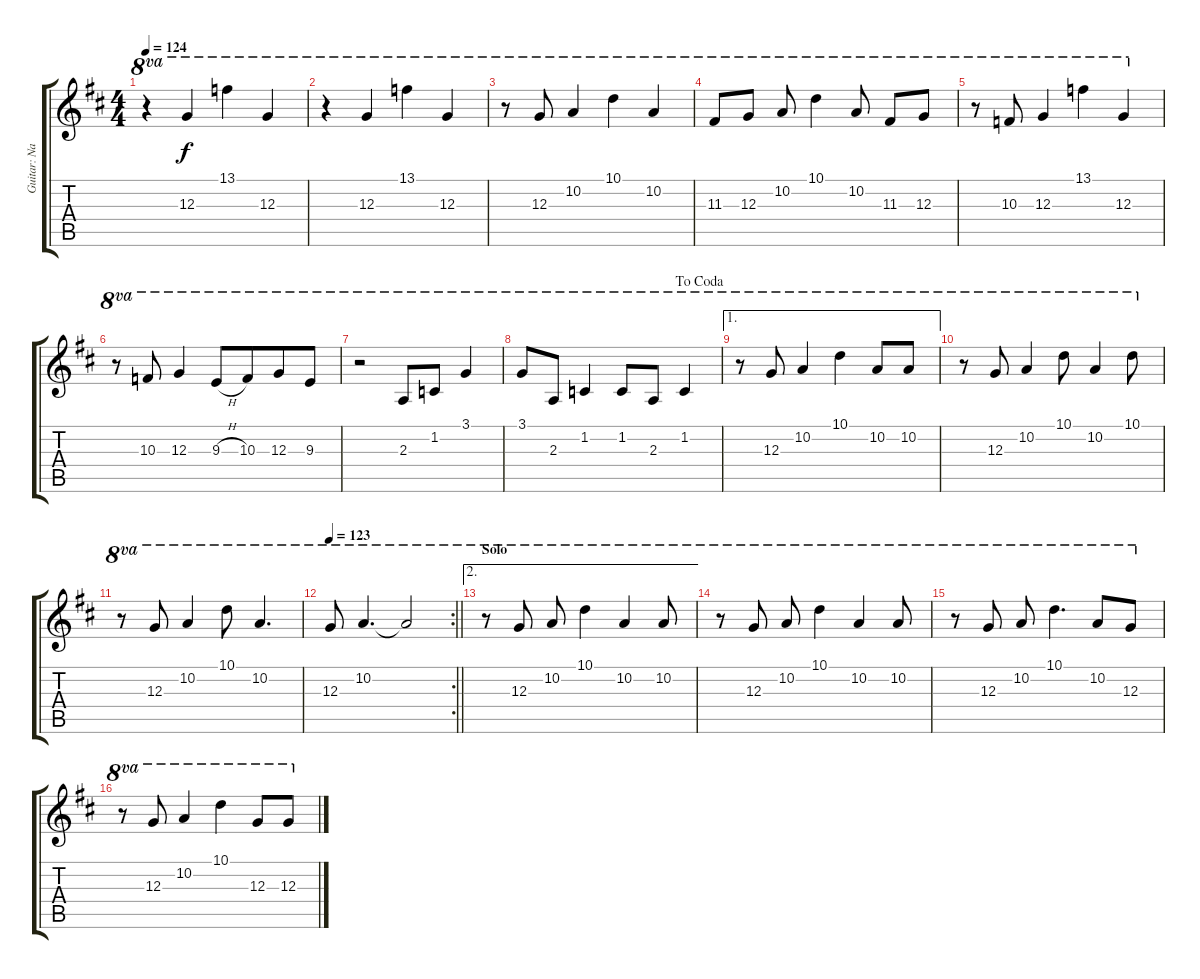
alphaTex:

\track ("Guitar: Nancy" "Guitar: Na") {instrument overdrivenguitar}
\staff {score tabs}
\tuning (E4 B3 G3 D3 A2 E2) {hide}
\ts (4 4)
\tempo 124
\clef g2
\ks d
r.4{ot 8va dy f} 12.3.4{ot 8va} 13.1.4{ot 8va} 12.3.4{ot 8va} |
r.4{ot 8va} 12.3.4{ot 8va} 13.1.4{ot 8va} 12.3.4{ot 8va} |
r.8{ot 8va} 12.3.8{ot 8va} 10.2.4{ot 8va} 10.1.4{ot 8va} 10.2.4{ot 8va} |
11.3.8{ot 8va} 12.3.8{ot 8va} 10.2.8{ot 8va} 10.1.4{ot 8va} 10.2.8{ot 8va} 11.3.8{ot 8va} 12.3.8{ot 8va} |
r.8{ot 8va} 10.3.8{ot 8va} 12.3.4{ot 8va} 13.1.4{ot 8va} 12.3.4{ot 8va} |
r.8{ot 8va} 10.3.8{ot 8va} 12.3.4{ot 8va} 9.3{h}.8{ot 8va} 10.3.8{ot 8va beam merge} 12.3.8{ot 8va} 9.3.8{ot 8va} |
r.2{ot 8va} 2.3.8{ot 8va} 1.2.8{ot 8va} 3.1.4{ot 8va} |
\jump dacoda
3.1.8{ot 8va} 2.3.8{ot 8va} 1.2.4{ot 8va} 1.2.8{ot 8va} 2.3.8{ot 8va} 1.2.4{ot 8va} |
\ae 1
r.8{ot 8va} 12.3.8{ot 8va} 10.2.4{ot 8va} 10.1.4{ot 8va} 10.2.8{ot 8va} 10.2.8{ot 8va} |
r.8{ot 8va} 12.3.8{ot 8va} 10.2.4{ot 8va} 10.1.8{ot 8va} 10.2.4{ot 8va} 10.1.8{ot 8va} |
r.8{ot 8va} 12.3.8{ot 8va} 10.2.4{ot 8va} 10.1.8{ot 8va} 10.2.4{d ot 8va} |
\rc 2
\tempo 123
\barLineRight lightlight
12.3.8{ot 8va} 10.2.4{d ot 8va} 10.2{t}.2{ot 8va} |
\ae 2
\section ("" "Solo")
r.8{ot 8va volume 8} 12.3.8{ot 8va} 10.2.8{ot 8va} 10.1.4{ot 8va} 10.2.4{ot 8va} 10.2.8{ot 8va} |
r.8{ot 8va} 12.3.8{ot 8va} 10.2.8{ot 8va} 10.1.4{ot 8va} 10.2.4{ot 8va} 10.2.8{ot 8va} |
r.8{ot 8va} 12.3.8{ot 8va} 10.2.8{ot 8va} 10.1.4{d ot 8va} 10.2.8{ot 8va} 12.3.8{ot 8va} |
r.8{ot 8va} 12.3.8{ot 8va} 10.2.4{ot 8va} 10.1.4{ot 8va} 12.3.8{ot 8va} 12.3.8{ot 8va}
